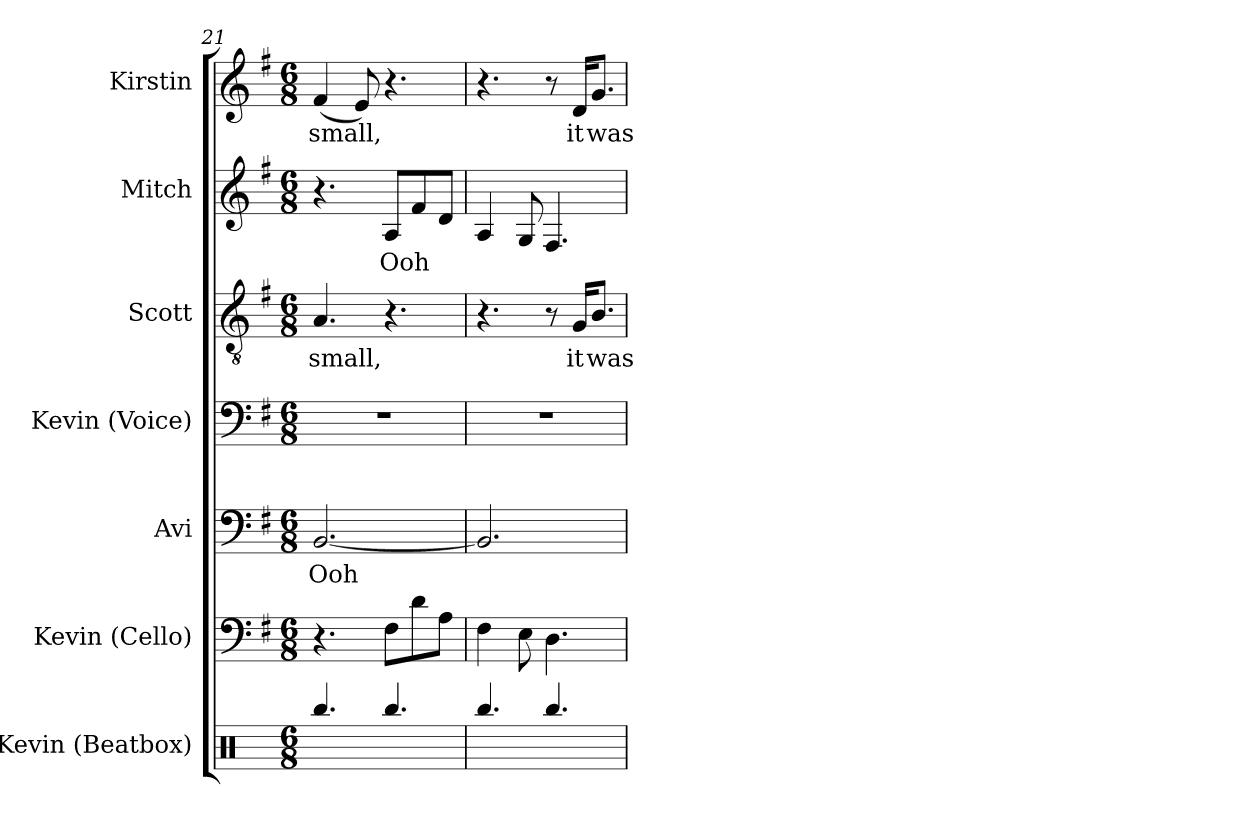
**kern	**kern	**kern	**text	**kern	**kern	**text	**kern	**text	**kern	**text
*part7	*part6	*part5	*part5	*part4	*part3	*part3	*part2	*part2	*part1	*part1
*staff7	*staff6	*staff5	*staff5	*staff4	*staff3	*staff3	*staff2	*staff2	*staff1	*staff1
*I"Kevin (Beatbox)	*I"Kevin (Cello)	*I"Avi	*	*I"Kevin (Voice)	*I"Scott	*	*I"Mitch	*	*I"Kirstin	*
*I'Ke. (B)	*I'Ke. (C)	*I'A.	*	*I'Ke. (V)	*I'S.	*	*I'M.	*	*I'Kr.	*
*clefX	*clefF4	*clefF4	*	*clefF4	*clefGv2	*	*clefG2	*	*clefG2	*
*k[]	*k[f#]	*k[f#]	*	*k[f#]	*k[f#]	*	*k[f#]	*	*k[f#]	*
*M6/8	*M6/8	*M6/8	*	*M6/8	*M6/8	*	*M6/8	*	*M6/8	*
=21	=21	=21	=21	=21	=21	=21	=21	=21	=21	=21
4.Rbb/	4.r	[2.BB/	Ooh	2.r	4.A/	small,	4.r	.	(4f#/	small,
.	.	.	.	.	.	.	.	.	8e/)	.
4.Rbb/	8F#\L	.	.	.	4.r	.	8A/L	Ooh	4.r	.
.	8d\	.	.	.	.	.	8f#/	.	.	.
.	8A\J	.	.	.	.	.	8d/J	.	.	.
=22	=22	=22	=22	=22	=22	=22	=22	=22	=22	=22
4.Rbb/	4F#\	2.BB/]	.	2.r	4.r	.	4A/	.	4.r	.
.	8E\	.	.	.	.	.	8G/	.	.	.
4.Rbb/	4.D\	.	.	.	8r	.	4.F#/	.	8r	.
.	.	.	.	.	16G/KL	it	.	.	16d/KL	it
.	.	.	.	.	8.B/J	was	.	.	8.g/J	was
=	=	=	=	=	=	=	=	=	=	=
*-	*-	*-	*-	*-	*-	*-	*-	*-	*-	*-
